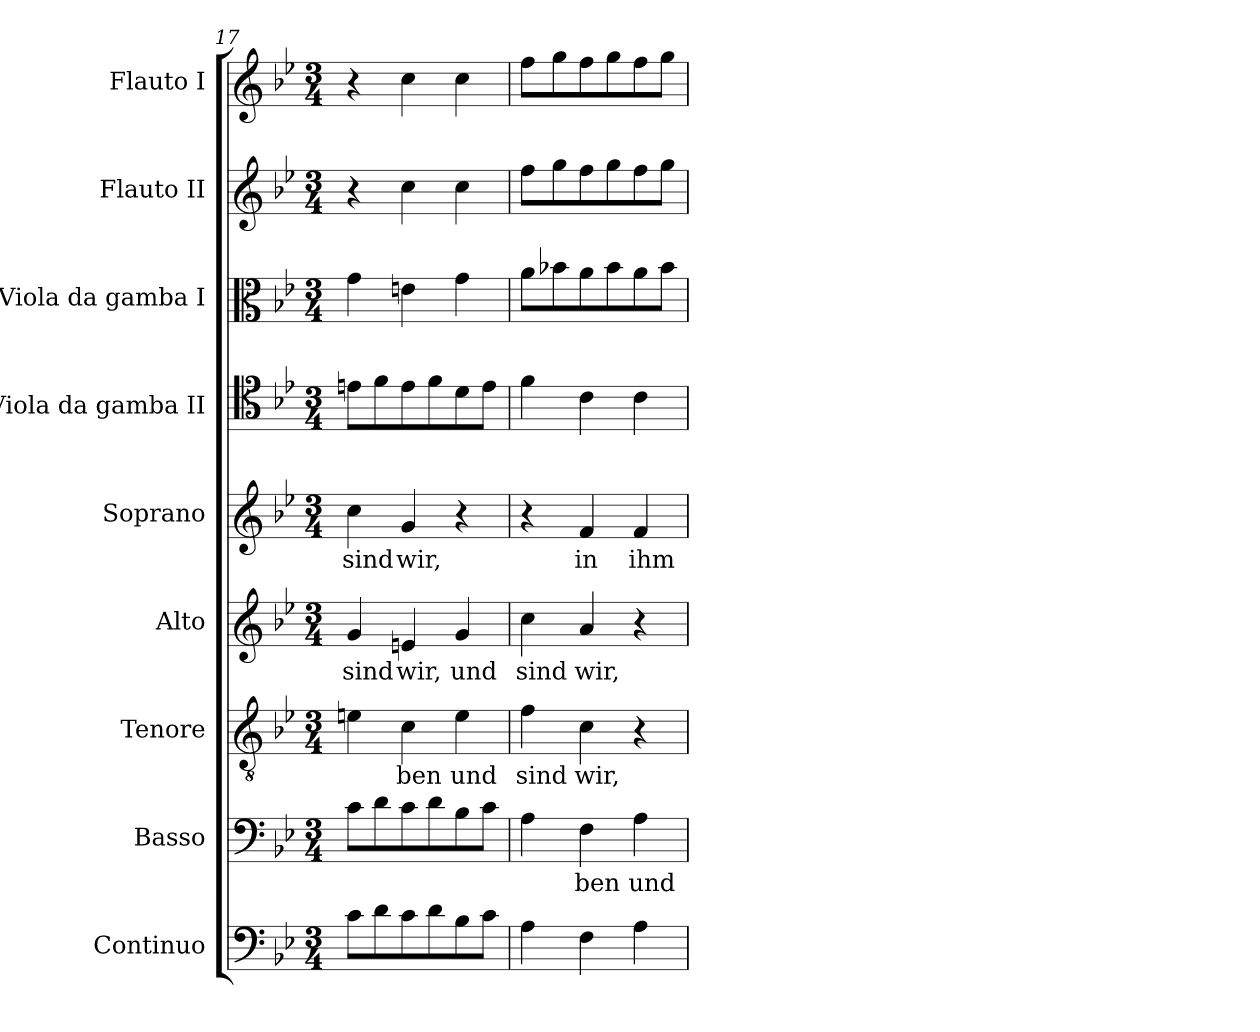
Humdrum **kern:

**kern	**kern	**text	**kern	**text	**kern	**text	**kern	**text	**kern	**kern	**kern	**kern
*part9	*part8	*part8	*part7	*part7	*part6	*part6	*part5	*part5	*part4	*part3	*part2	*part1
*staff9	*staff8	*staff8	*staff7	*staff7	*staff6	*staff6	*staff5	*staff5	*staff4	*staff3	*staff2	*staff1
*I"Continuo	*I"Basso	*	*I"Tenore	*	*I"Alto	*	*I"Soprano	*	*I"Viola da gamba II	*I"Viola da gamba I	*I"Flauto II	*I"Flauto I
*clefF4	*clefF4	*	*clefGv2	*	*clefG2	*	*clefG2	*	*clefC4	*clefC3	*clefG2	*clefG2
*	*	*	*ITrd7c12	*	*	*	*	*	*	*	*	*
*k[b-e-]	*k[b-e-]	*	*k[b-e-]	*	*k[b-e-]	*	*k[b-e-]	*	*k[b-e-]	*k[b-e-]	*k[b-e-]	*k[b-e-]
*B-:	*B-:	*	*B-:	*	*B-:	*	*B-:	*	*B-:	*B-:	*B-:	*B-:
*M3/4	*M3/4	*	*M3/4	*	*M3/4	*	*M3/4	*	*M3/4	*M3/4	*M3/4	*M3/4
=17	=17	=17	=17	=17	=17	=17	=17	=17	=17	=17	=17	=17
!	!	!	!	!	!	!LO:LY:b:color=#000000	!	!	!	!	!	!
!	!	!	!	!	!	!	!	!LO:LY:b:color=#000000	!	!	!	!
8ci\L	8ci\L	.	4Eni\	.	4gi/	sind	4cci\	sind	8eni\L	4gi\	4r	4r
8di\	8di\	.	.	.	.	.	.	.	8fi\	.	.	.
!	!	!	!	!LO:LY:b:color=#000000	!	!	!	!	!	!	!	!
!	!	!	!	!	!	!LO:LY:b:color=#000000	!	!	!	!	!	!
!	!	!	!	!	!	!	!	!LO:LY:b:color=#000000	!	!	!	!
8ci\	8ci\	.	4Ci\	-ben	4eni/	wir,	4gi/	wir,	8ei\	4eni\	4cci\	4cci\
8di\	8di\	.	.	.	.	.	.	.	8fi\	.	.	.
!	!	!	!	!LO:LY:b:color=#000000	!	!	!	!	!	!	!	!
!	!	!	!	!	!	!LO:LY:b:color=#000000	!	!	!	!	!	!
8B-i\	8B-i\	.	4Ei\	und	4gi/	und	4r	.	8di\	4gi\	4cci\	4cci\
8ci\J	8ci\J	.	.	.	.	.	.	.	8ei\J	.	.	.
=18	=18	=18	=18	=18	=18	=18	=18	=18	=18	=18	=18	=18
!	!	!	!	!LO:LY:b:color=#000000	!	!	!	!	!	!	!	!
!	!	!	!	!	!	!LO:LY:b:color=#000000	!	!	!	!	!	!
4Ai\	4Ai\	.	4Fi\	sind	4cci\	sind	4r	.	4fi\	8ai\L	8ffi\L	8ffi\L
.	.	.	.	.	.	.	.	.	.	8b-Xi\	8ggi\	8ggi\
!	!	!LO:LY:b:color=#000000	!	!	!	!	!	!	!	!	!	!
!	!	!	!	!LO:LY:b:color=#000000	!	!	!	!	!	!	!	!
!	!	!	!	!	!	!LO:LY:b:color=#000000	!	!	!	!	!	!
!	!	!	!	!	!	!	!	!LO:LY:b:color=#000000	!	!	!	!
4Fi\	4Fi\	-ben	4Ci\	wir,	4ai/	wir,	4fi/	in	4ci\	8ai\	8ffi\	8ffi\
.	.	.	.	.	.	.	.	.	.	8b-i\	8ggi\	8ggi\
!	!	!LO:LY:b:color=#000000	!	!	!	!	!	!	!	!	!	!
!	!	!	!	!	!	!	!	!LO:LY:b:color=#000000	!	!	!	!
4Ai\	4Ai\	und	4r	.	4r	.	4fi/	ihm	4ci\	8ai\	8ffi\	8ffi\
.	.	.	.	.	.	.	.	.	.	8b-i\J	8ggi\J	8ggi\J
=	=	=	=	=	=	=	=	=	=	=	=	=
*-	*-	*-	*-	*-	*-	*-	*-	*-	*-	*-	*-	*-
